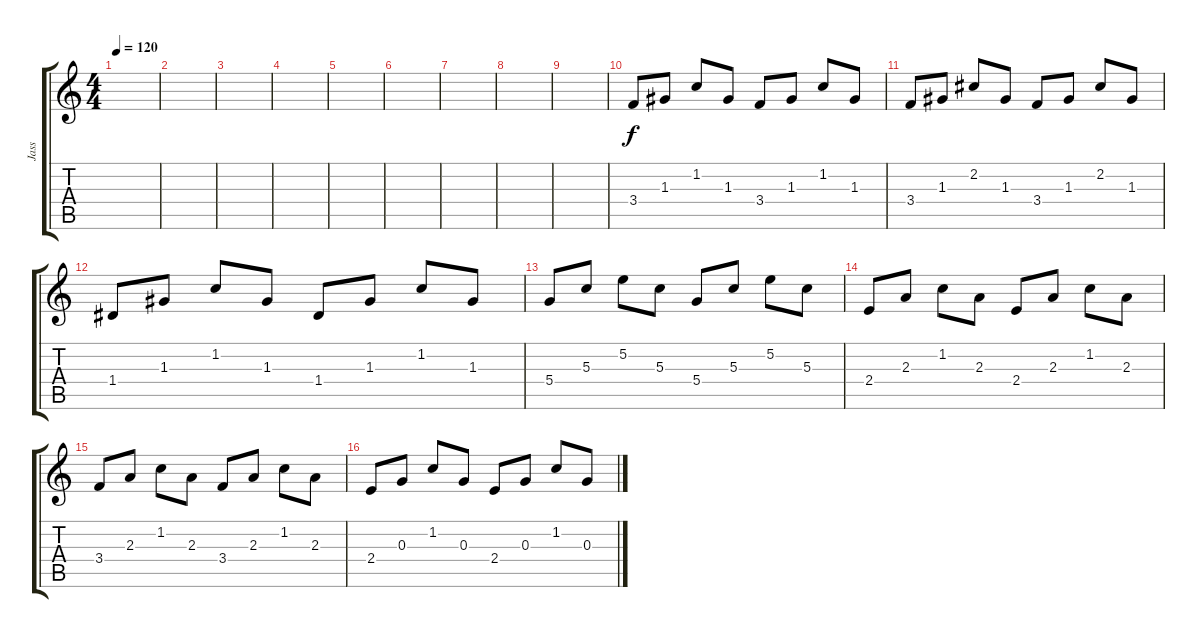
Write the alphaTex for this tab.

\track ("Jass" "Jass") {instrument electricguitarjazz}
\staff {score tabs}
\tuning (E4 B3 G3 D3 A2 E2) {hide}
\ts (4 4)
\tempo 120
\clef g2
\ks c
|
|
|
|
|
|
|
|
|
3.4.8 1.3.8 1.2.8 1.3.8 3.4.8 1.3.8 1.2.8 1.3.8 |
3.4.8 1.3.8 2.2.8 1.3.8 3.4.8 1.3.8 2.2.8 1.3.8 |
1.4.8 1.3.8 1.2.8 1.3.8 1.4.8 1.3.8 1.2.8 1.3.8 |
5.4.8 5.3.8 5.2.8 5.3.8 5.4.8 5.3.8 5.2.8 5.3.8 |
2.4.8 2.3.8 1.2.8 2.3.8 2.4.8 2.3.8 1.2.8 2.3.8 |
3.4.8 2.3.8 1.2.8 2.3.8 3.4.8 2.3.8 1.2.8 2.3.8 |
2.4.8 0.3.8 1.2.8 0.3.8 2.4.8 0.3.8 1.2.8 0.3.8
